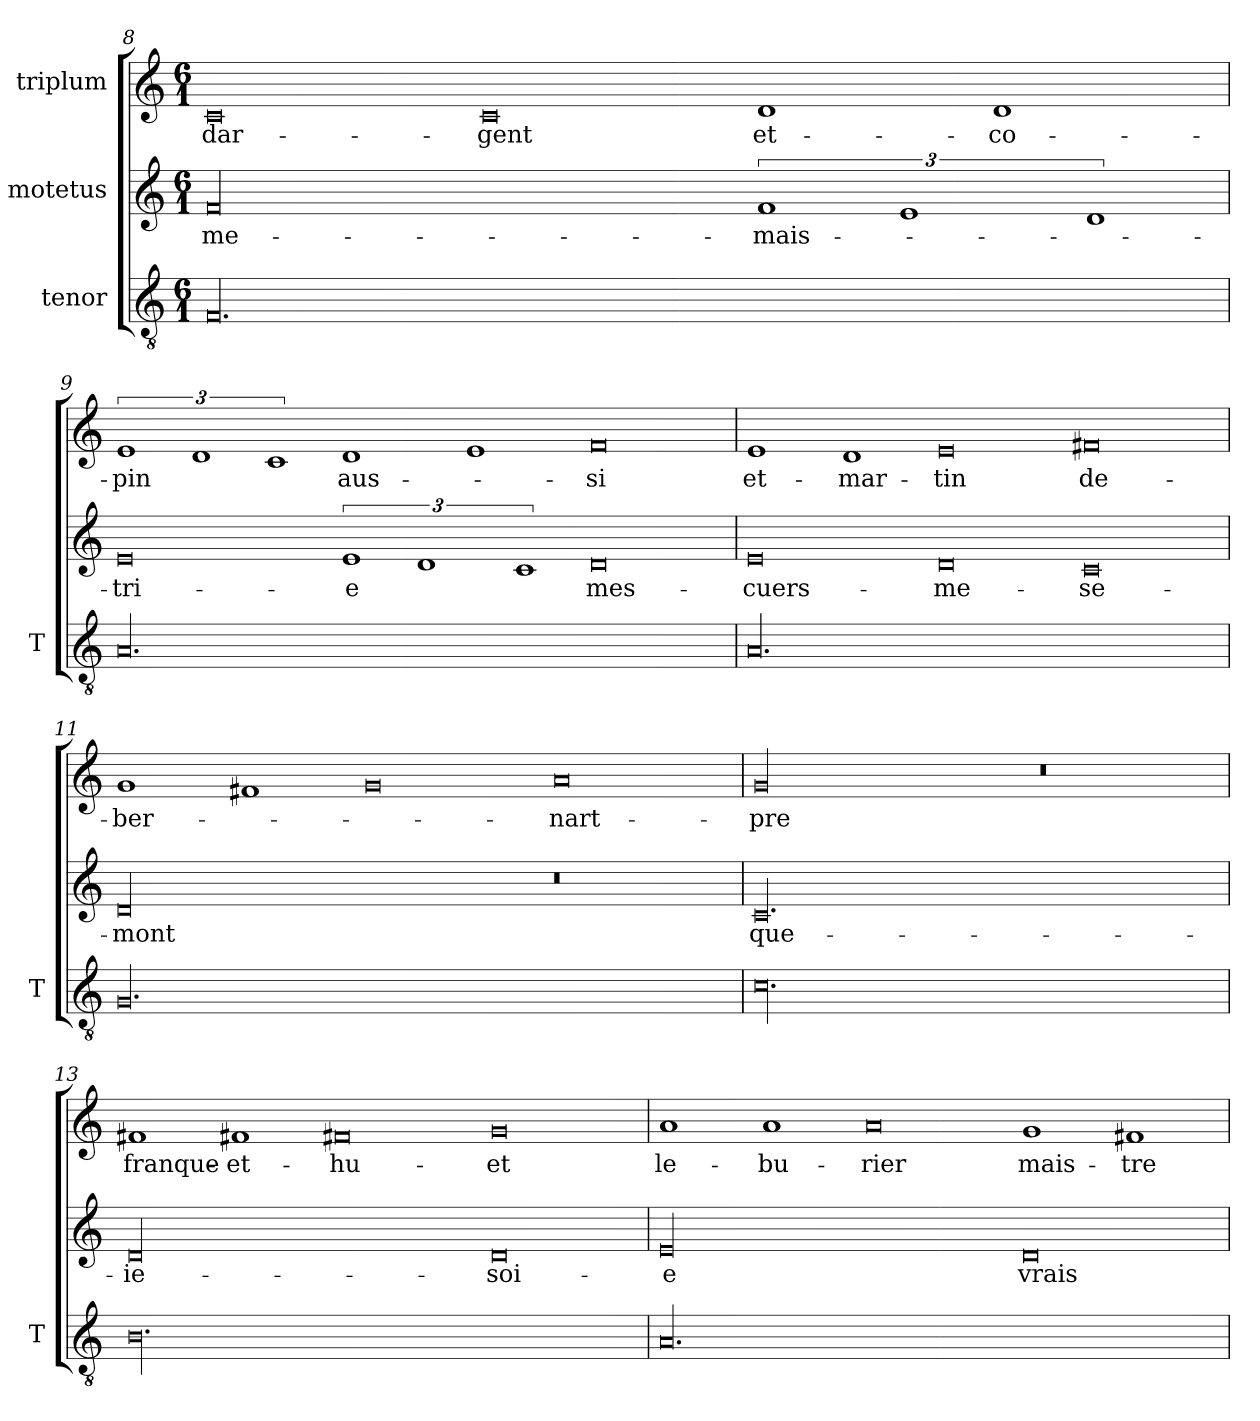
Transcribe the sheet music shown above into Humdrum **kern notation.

**kern	**kern	**text	**kern	**text
*part3	*part2	*part2	*part1	*part1
*staff3	*staff2	*staff2	*staff1	*staff1
*I"tenor	*I"motetus	*	*I"triplum	*
*I'T	*	*	*	*
*clefGv2	*clefG2	*	*clefG2	*
*k[]	*k[]	*	*k[]	*
*C:	*C:	*	*C:	*
*M6/1	*M6/1	*	*M6/1	*
=8	=8	=8	=8	=8
00.F/	00f/	me-	0c/	dar-
.	.	.	0c/	-gent
.	3%2f/	mais-	1d/	et-
.	3%2e/	.	.	.
.	.	.	1d/	co-
.	3%2d/	.	.	.
=9	=9	=9	=9	=9
00.A/	0e/	-tri-	3%2e/	-pin
.	.	.	3%2d/	.
.	.	.	3%2c/	.
.	3%2e/	-e	1d/	aus-
.	3%2d/	.	.	.
.	.	.	1e/	.
.	3%2c/	.	.	.
.	0d/	mes-	0f/	-si
=10	=10	=10	=10	=10
00.A/	0e/	cuers-	1e/	et-
.	.	.	1d/	mar-
.	0d/	me-	0e/	-tin
.	0c/	se-	0f#X/	de-
=11	=11	=11	=11	=11
00.G/	00d/	-mont	1g/	ber-
.	.	.	1f#X/	.
.	.	.	0g/	.
.	0r	.	0a/	-nart-
!!LO:PB:g=z
=12	=12	=12	=12	=12
00.c\	00.c/	que-	00g/	-pre
.	.	.	0r	.
=13	=13	=13	=13	=13
00.B\	00d/	ie-	1f#X/	franque-
.	.	.	1f#X/	et-
.	.	.	0f#X/	hu-
.	0d/	soi-	0g/	-et
=14	=14	=14	=14	=14
00.A/	00e/	-e	1a/	le-
.	.	.	1a/	bu-
.	.	.	0a/	-rier
.	0d/	vrais-	1g/	mais-
.	.	.	1f#X/	-tre
=	=	=	=	=
*-	*-	*-	*-	*-
